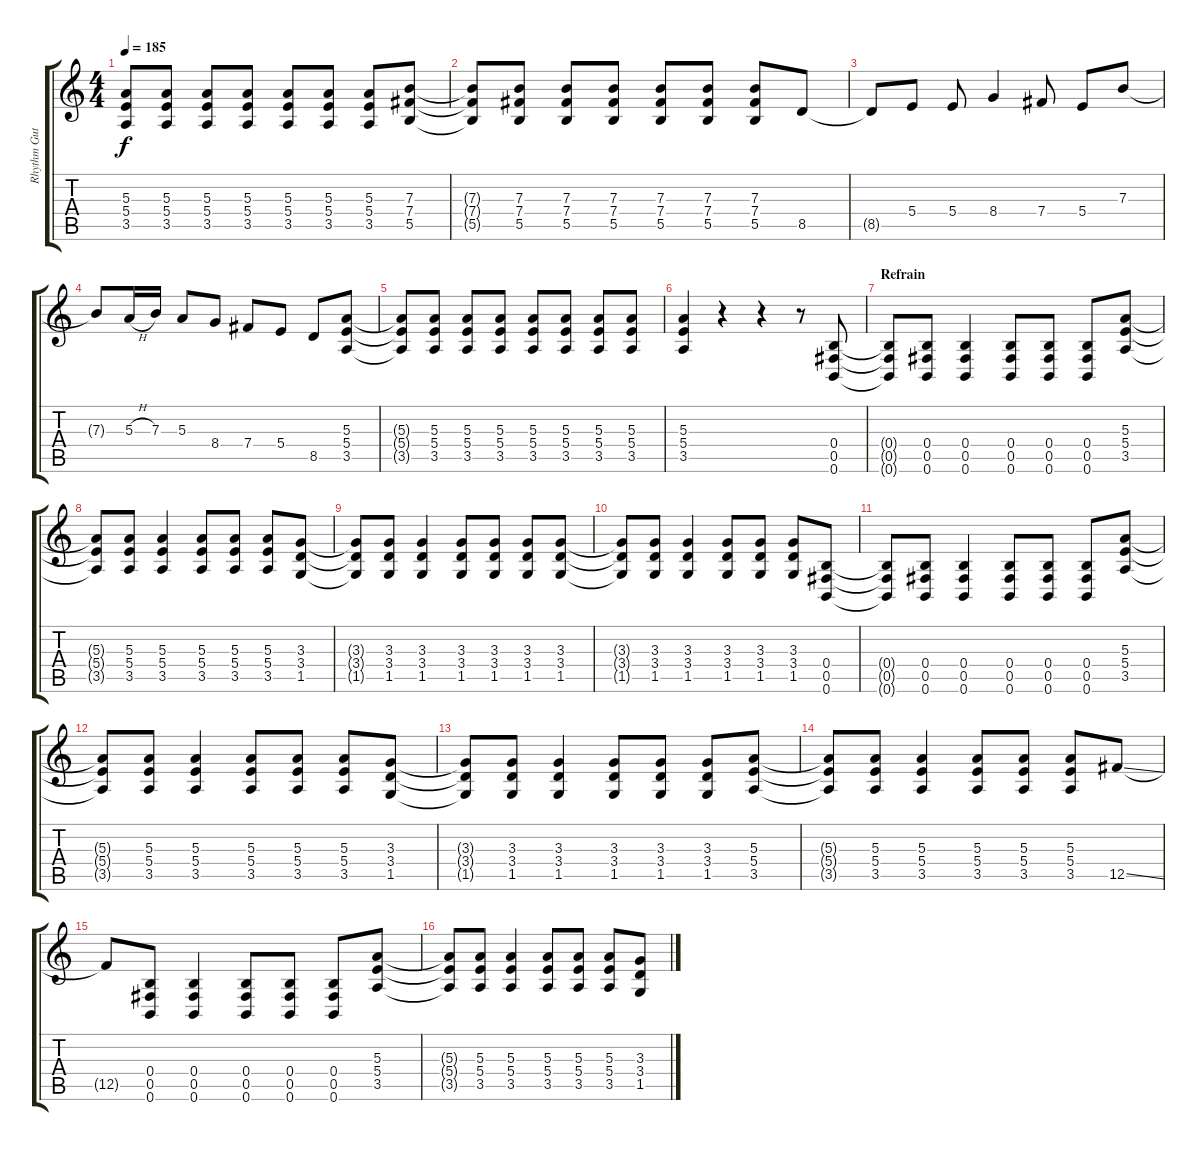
\track ("Rhythm Gutiar - Jona" "Rhythm Gut") {instrument distortionguitar}
\staff {score tabs}
\tuning (Db4 Ab3 E3 B2 Gb2 B1) {hide}
\ts (4 4)
\tempo 185
\clef g2
\ks c
(5.3{t} 5.4{t} 3.5{t}).8{dy f} (5.3 5.4 3.5).8 (5.3 5.4 3.5).8 (5.3 5.4 3.5).8 (5.3 5.4 3.5).8 (5.3 5.4 3.5).8 (5.3 5.4 3.5).8 (7.3 7.4 5.5).8 |
(7.3{t} 7.4{t} 5.5{t}).8 (7.3 7.4 5.5).8 (7.3 7.4 5.5).8 (7.3 7.4 5.5).8 (7.3 7.4 5.5).8 (7.3 7.4 5.5).8 (7.3 7.4 5.5).8 8.5.8 |
8.5{t}.8 5.4.8 5.4.8 8.4.4 7.4.8 5.4.8 7.3.8 |
7.3{t}.8 5.3{h}.16 7.3.16 5.3.8 8.4.8 7.4.8 5.4.8 8.5.8 (5.3 5.4 3.5).8 |
(5.3{t} 5.4{t} 3.5{t}).8 (5.3 5.4 3.5).8 (5.3 5.4 3.5).8 (5.3 5.4 3.5).8 (5.3 5.4 3.5).8 (5.3 5.4 3.5).8 (5.3 5.4 3.5).8 (5.3 5.4 3.5).8 |
(5.3 5.4 3.5).4 r.4 r.4 r.8 (0.4 0.5 0.6).8 |
\section ("" "Refrain")
(0.4{t} 0.5{t} 0.6{t}).8 (0.4 0.5 0.6).8 (0.4 0.5 0.6).4 (0.4 0.5 0.6).8 (0.4 0.5 0.6).8 (0.4 0.5 0.6).8 (5.3 5.4 3.5).8 |
(5.3{t} 5.4{t} 3.5{t}).8 (5.3 5.4 3.5).8 (5.3 5.4 3.5).4 (5.3 5.4 3.5).8 (5.3 5.4 3.5).8 (5.3 5.4 3.5).8 (3.3 3.4 1.5).8 |
(3.3{t} 3.4{t} 1.5{t}).8 (3.3 3.4 1.5).8 (3.3 3.4 1.5).4 (3.3 3.4 1.5).8 (3.3 3.4 1.5).8 (3.3 3.4 1.5).8 (3.3 3.4 1.5).8 |
(3.3{t} 3.4{t} 1.5{t}).8 (3.3 3.4 1.5).8 (3.3 3.4 1.5).4 (3.3 3.4 1.5).8 (3.3 3.4 1.5).8 (3.3 3.4 1.5).8 (0.4 0.5 0.6).8 |
(0.4{t} 0.5{t} 0.6{t}).8 (0.4 0.5 0.6).8 (0.4 0.5 0.6).4 (0.4 0.5 0.6).8 (0.4 0.5 0.6).8 (0.4 0.5 0.6).8 (5.3 5.4 3.5).8 |
(5.3{t} 5.4{t} 3.5{t}).8 (5.3 5.4 3.5).8 (5.3 5.4 3.5).4 (5.3 5.4 3.5).8 (5.3 5.4 3.5).8 (5.3 5.4 3.5).8 (3.3 3.4 1.5).8 |
(3.3{t} 3.4{t} 1.5{t}).8 (3.3 3.4 1.5).8 (3.3 3.4 1.5).4 (3.3 3.4 1.5).8 (3.3 3.4 1.5).8 (3.3 3.4 1.5).8 (5.3 5.4 3.5).8 |
(5.3{t} 5.4{t} 3.5{t}).8 (5.3 5.4 3.5).8 (5.3 5.4 3.5).4 (5.3 5.4 3.5).8 (5.3 5.4 3.5).8 (5.3 5.4 3.5).8 12.5{ss}.8 |
12.5{t}.8 (0.4 0.5 0.6).8 (0.4 0.5 0.6).4 (0.4 0.5 0.6).8 (0.4 0.5 0.6).8 (0.4 0.5 0.6).8 (5.3 5.4 3.5).8 |
(5.3{t} 5.4{t} 3.5{t}).8 (5.3 5.4 3.5).8 (5.3 5.4 3.5).4 (5.3 5.4 3.5).8 (5.3 5.4 3.5).8 (5.3 5.4 3.5).8 (3.3 3.4 1.5).8
